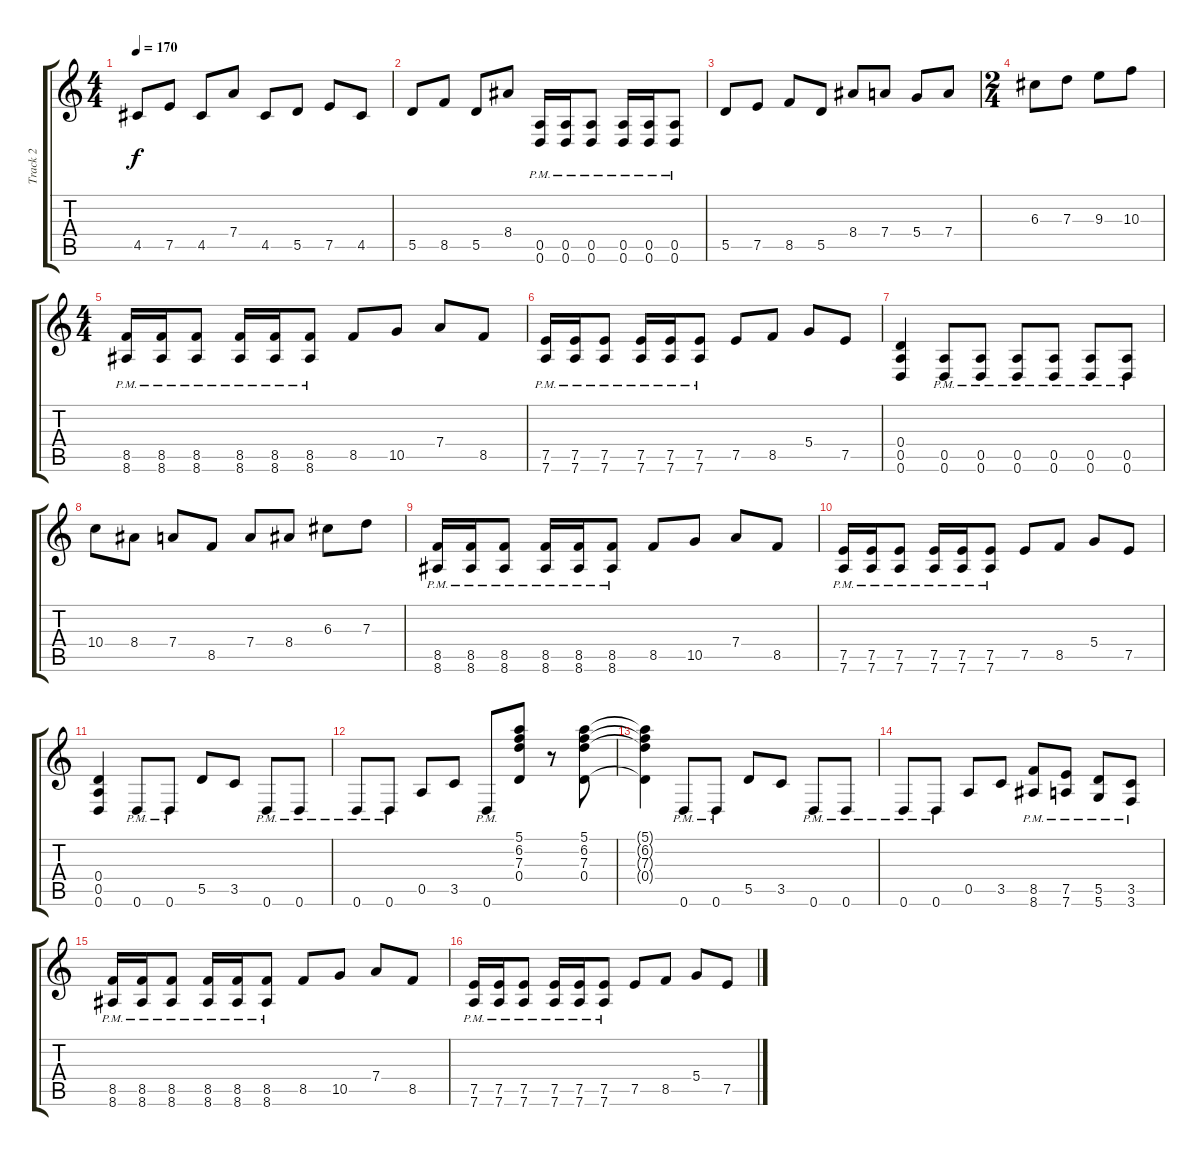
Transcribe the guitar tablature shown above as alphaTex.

\track ("Track 2" "Track 2") {instrument overdrivenguitar}
\staff {score tabs}
\tuning (E4 B3 G3 D3 A2 D2) {hide}
\ts (4 4)
\tempo 170
\clef g2
\ks c
4.5.8{dy f} 7.5.8 4.5.8 7.4.8 4.5.8 5.5.8 7.5.8 4.5.8 |
5.5.8 8.5.8 5.5.8 8.4.8 (0.5{pm} 0.6{pm}).16 (0.5{pm} 0.6{pm}).16 (0.5{pm} 0.6{pm}).8 (0.5{pm} 0.6{pm}).16 (0.5{pm} 0.6{pm}).16 (0.5{pm} 0.6{pm}).8 |
5.5.8 7.5.8 8.5.8 5.5.8 8.4.8 7.4.8 5.4.8 7.4.8 |
\ts (2 4)
6.3.8 7.3.8 9.3.8 10.3.8 |
\ts (4 4)
(8.5{pm} 8.6{pm}).16 (8.5{pm} 8.6{pm}).16 (8.5{pm} 8.6{pm}).8 (8.5{pm} 8.6{pm}).16 (8.5{pm} 8.6{pm}).16 (8.5{pm} 8.6{pm}).8 8.5.8 10.5.8 7.4.8 8.5.8 |
(7.5{pm} 7.6{pm}).16 (7.5{pm} 7.6{pm}).16 (7.5{pm} 7.6{pm}).8 (7.5{pm} 7.6{pm}).16 (7.5{pm} 7.6{pm}).16 (7.5{pm} 7.6{pm}).8 7.5.8 8.5.8 5.4.8 7.5.8 |
(0.4 0.5 0.6).4 (0.5{pm} 0.6{pm}).8 (0.5{pm} 0.6{pm}).8 (0.5{pm} 0.6{pm}).8 (0.5{pm} 0.6{pm}).8 (0.5{pm} 0.6{pm}).8 (0.5{pm} 0.6{pm}).8 |
10.4.8 8.4.8 7.4.8 8.5.8 7.4.8 8.4.8 6.3.8 7.3.8 |
(8.5{pm} 8.6{pm}).16 (8.5{pm} 8.6{pm}).16 (8.5{pm} 8.6{pm}).8 (8.5{pm} 8.6{pm}).16 (8.5{pm} 8.6{pm}).16 (8.5{pm} 8.6{pm}).8 8.5.8 10.5.8 7.4.8 8.5.8 |
(7.5{pm} 7.6{pm}).16 (7.5{pm} 7.6{pm}).16 (7.5{pm} 7.6{pm}).8 (7.5{pm} 7.6{pm}).16 (7.5{pm} 7.6{pm}).16 (7.5{pm} 7.6{pm}).8 7.5.8 8.5.8 5.4.8 7.5.8 |
(0.4 0.5 0.6).4 0.6{pm}.8 0.6{pm}.8 5.5.8 3.5.8 0.6{pm}.8 0.6{pm}.8 |
0.6{pm}.8 0.6{pm}.8 0.5.8 3.5.8 0.6{pm}.8 (5.1 6.2 7.3 0.4).8 r.8 (5.1 6.2 7.3 0.4).8 |
(5.1{t} 6.2{t} 7.3{t} 0.4{t}).4 0.6{pm}.8 0.6{pm}.8 5.5.8 3.5.8 0.6{pm}.8 0.6{pm}.8 |
0.6{pm}.8 0.6{pm}.8 0.5.8 3.5.8 (8.5{pm} 8.6{pm}).8 (7.5{pm} 7.6{pm}).8 (5.5{pm} 5.6{pm}).8 (3.5{pm} 3.6{pm}).8 |
(8.5{pm} 8.6{pm}).16 (8.5{pm} 8.6{pm}).16 (8.5{pm} 8.6{pm}).8 (8.5{pm} 8.6{pm}).16 (8.5{pm} 8.6{pm}).16 (8.5{pm} 8.6{pm}).8 8.5.8 10.5.8 7.4.8 8.5.8 |
(7.5{pm} 7.6{pm}).16 (7.5{pm} 7.6{pm}).16 (7.5{pm} 7.6{pm}).8 (7.5{pm} 7.6{pm}).16 (7.5{pm} 7.6{pm}).16 (7.5{pm} 7.6{pm}).8 7.5.8 8.5.8 5.4.8 7.5.8
